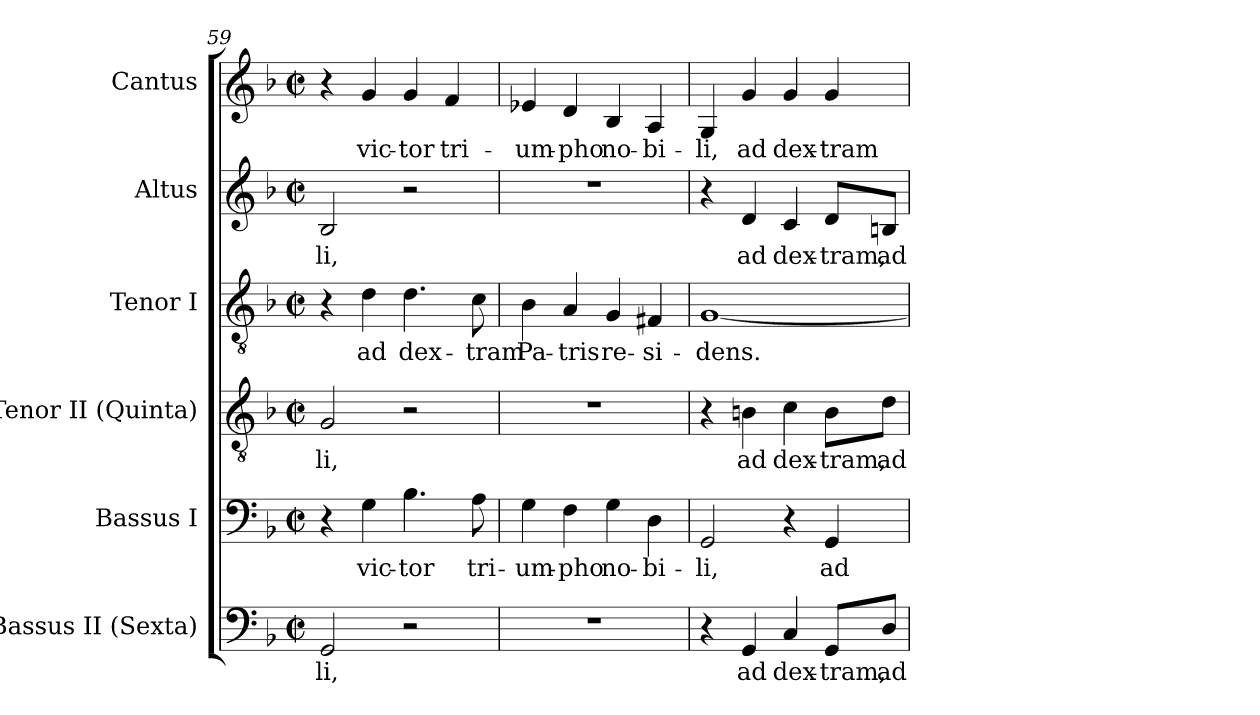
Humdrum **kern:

**kern	**text	**kern	**text	**kern	**text	**kern	**text	**kern	**text	**kern	**text
*part6	*part6	*part5	*part5	*part4	*part4	*part3	*part3	*part2	*part2	*part1	*part1
*staff6	*staff6	*staff5	*staff5	*staff4	*staff4	*staff3	*staff3	*staff2	*staff2	*staff1	*staff1
*I"Bassus II (Sexta)	*	*I"Bassus I	*	*I"Tenor II (Quinta)	*	*I"Tenor I	*	*I"Altus	*	*I"Cantus	*
*I'B.	*	*I'B.	*	*I'T.	*	*I'T.	*	*I'A.	*	*I'A.	*
!!LO:PB:g=z
*clefF4	*	*clefF4	*	*clefGv2	*	*clefGv2	*	*clefG2	*	*clefG2	*
*	*	*	*	*ITrd7c12	*	*ITrd7c12	*	*	*	*	*
*k[b-]	*	*k[b-]	*	*k[b-]	*	*k[b-]	*	*k[b-]	*	*k[b-]	*
*F:	*	*F:	*	*F:	*	*F:	*	*F:	*	*F:	*
*M2/2	*	*M2/2	*	*M2/2	*	*M2/2	*	*M2/2	*	*M2/2	*
*met(c|)	*	*met(c|)	*	*met(c|)	*	*met(c|)	*	*met(c|)	*	*met(c|)	*
=59	=59	=59	=59	=59	=59	=59	=59	=59	=59	=59	=59
!	!LO:LY:b:color=#000000	!	!	!	!	!	!	!	!	!	!
!	!	!	!	!	!LO:LY:b:color=#000000	!	!	!	!	!	!
!	!	!	!	!	!	!	!	!	!LO:LY:b:color=#000000	!	!
2GGi/	-li,	4r	.	2GGi/	-li,	4r	.	2B-i/	-li,	4r	.
!	!	!	!LO:LY:b:color=#000000	!	!	!	!	!	!	!	!
!	!	!	!	!	!	!	!LO:LY:b:color=#000000	!	!	!	!
!	!	!	!	!	!	!	!	!	!	!	!LO:LY:b:color=#000000
.	.	4Gi\	vic-	.	.	4Di\	ad	.	.	4gi/	vic-
!	!	!	!LO:LY:b:color=#000000	!	!	!	!	!	!	!	!
!	!	!	!	!	!	!	!LO:LY:b:color=#000000	!	!	!	!
!	!	!	!	!	!	!	!	!	!	!	!LO:LY:b:color=#000000
2r	.	4.B-i\	-tor	2r	.	4.Di\	dex-	2r	.	4gi/	-tor
!	!	!	!	!	!	!	!	!	!	!	!LO:LY:b:color=#000000
.	.	.	.	.	.	.	.	.	.	4fi/	tri-
!	!	!	!LO:LY:b:color=#000000	!	!	!	!	!	!	!	!
!	!	!	!	!	!	!	!LO:LY:b:color=#000000	!	!	!	!
.	.	8Ai\	tri-	.	.	8Ci\	-tram	.	.	.	.
=60	=60	=60	=60	=60	=60	=60	=60	=60	=60	=60	=60
!	!	!	!LO:LY:b:color=#000000	!	!	!	!	!	!	!	!
!	!	!	!	!	!	!	!LO:LY:b:color=#000000	!	!	!	!
!	!	!	!	!	!	!	!	!	!	!	!LO:LY:b:color=#000000
1r	.	4Gi\	-um-	1r	.	4BB-i\	Pa-	1r	.	4e-Xi/	-um-
!	!	!	!LO:LY:b:color=#000000	!	!	!	!	!	!	!	!
!	!	!	!	!	!	!	!LO:LY:b:color=#000000	!	!	!	!
!	!	!	!	!	!	!	!	!	!	!	!LO:LY:b:color=#000000
.	.	4Fi\	-pho	.	.	4AAi/	-tris	.	.	4di/	-pho
!	!	!	!LO:LY:b:color=#000000	!	!	!	!	!	!	!	!
!	!	!	!	!	!	!	!LO:LY:b:color=#000000	!	!	!	!
!	!	!	!	!	!	!	!	!	!	!	!LO:LY:b:color=#000000
.	.	4Gi\	no-	.	.	4GGi/	re-	.	.	4B-i/	no-
!	!	!	!LO:LY:b:color=#000000	!	!	!	!	!	!	!	!
!	!	!	!	!	!	!	!LO:LY:b:color=#000000	!	!	!	!
!	!	!	!	!	!	!	!	!	!	!	!LO:LY:b:color=#000000
.	.	4Di\	-bi-	.	.	4FF#Xi/	-si-	.	.	4Ai/	-bi-
=61	=61	=61	=61	=61	=61	=61	=61	=61	=61	=61	=61
!	!	!	!LO:LY:b:color=#000000	!	!	!	!	!	!	!	!
!	!	!	!	!	!	!	!LO:LY:b:color=#000000	!	!	!	!
!	!	!	!	!	!	!	!	!	!	!	!LO:LY:b:color=#000000
4r	.	2GGi/	-li,	4r	.	[<1GGi	-dens.	4r	.	4Gi/	-li,
!	!LO:LY:b:color=#000000	!	!	!	!	!	!	!	!	!	!
!	!	!	!	!	!LO:LY:b:color=#000000	!	!	!	!	!	!
!	!	!	!	!	!	!	!	!	!LO:LY:b:color=#000000	!	!
!	!	!	!	!	!	!	!	!	!	!	!LO:LY:b:color=#000000
4GGi/	ad	.	.	4BBni\	ad	.	.	4di/	ad	4gi/	ad
!	!LO:LY:b:color=#000000	!	!	!	!	!	!	!	!	!	!
!	!	!	!	!	!LO:LY:b:color=#000000	!	!	!	!	!	!
!	!	!	!	!	!	!	!	!	!LO:LY:b:color=#000000	!	!
!	!	!	!	!	!	!	!	!	!	!	!LO:LY:b:color=#000000
4Ci/	dex-	4r	.	4Ci\	dex-	.	.	4ci/	dex-	4gi/	dex-
!	!LO:LY:b:color=#000000	!	!	!	!	!	!	!	!	!	!
!	!	!	!LO:LY:b:color=#000000	!	!	!	!	!	!	!	!
!	!	!	!	!	!LO:LY:b:color=#000000	!	!	!	!	!	!
!	!	!	!	!	!	!	!	!	!LO:LY:b:color=#000000	!	!
!	!	!	!	!	!	!	!	!	!	!	!LO:LY:b:color=#000000
8GGi/L	-tram,	4GGi/	ad	8BBi\L	-tram,	.	.	8di/L	-tram,	4gi/	-tram
!	!LO:LY:b:color=#000000	!	!	!	!	!	!	!	!	!	!
!	!	!	!	!	!LO:LY:b:color=#000000	!	!	!	!	!	!
!	!	!	!	!	!	!	!	!	!LO:LY:b:color=#000000	!	!
8Di/J	ad	.	.	8Di\J	ad	.	.	8Bni/J	ad	.	.
=	=	=	=	=	=	=	=	=	=	=	=
*-	*-	*-	*-	*-	*-	*-	*-	*-	*-	*-	*-
